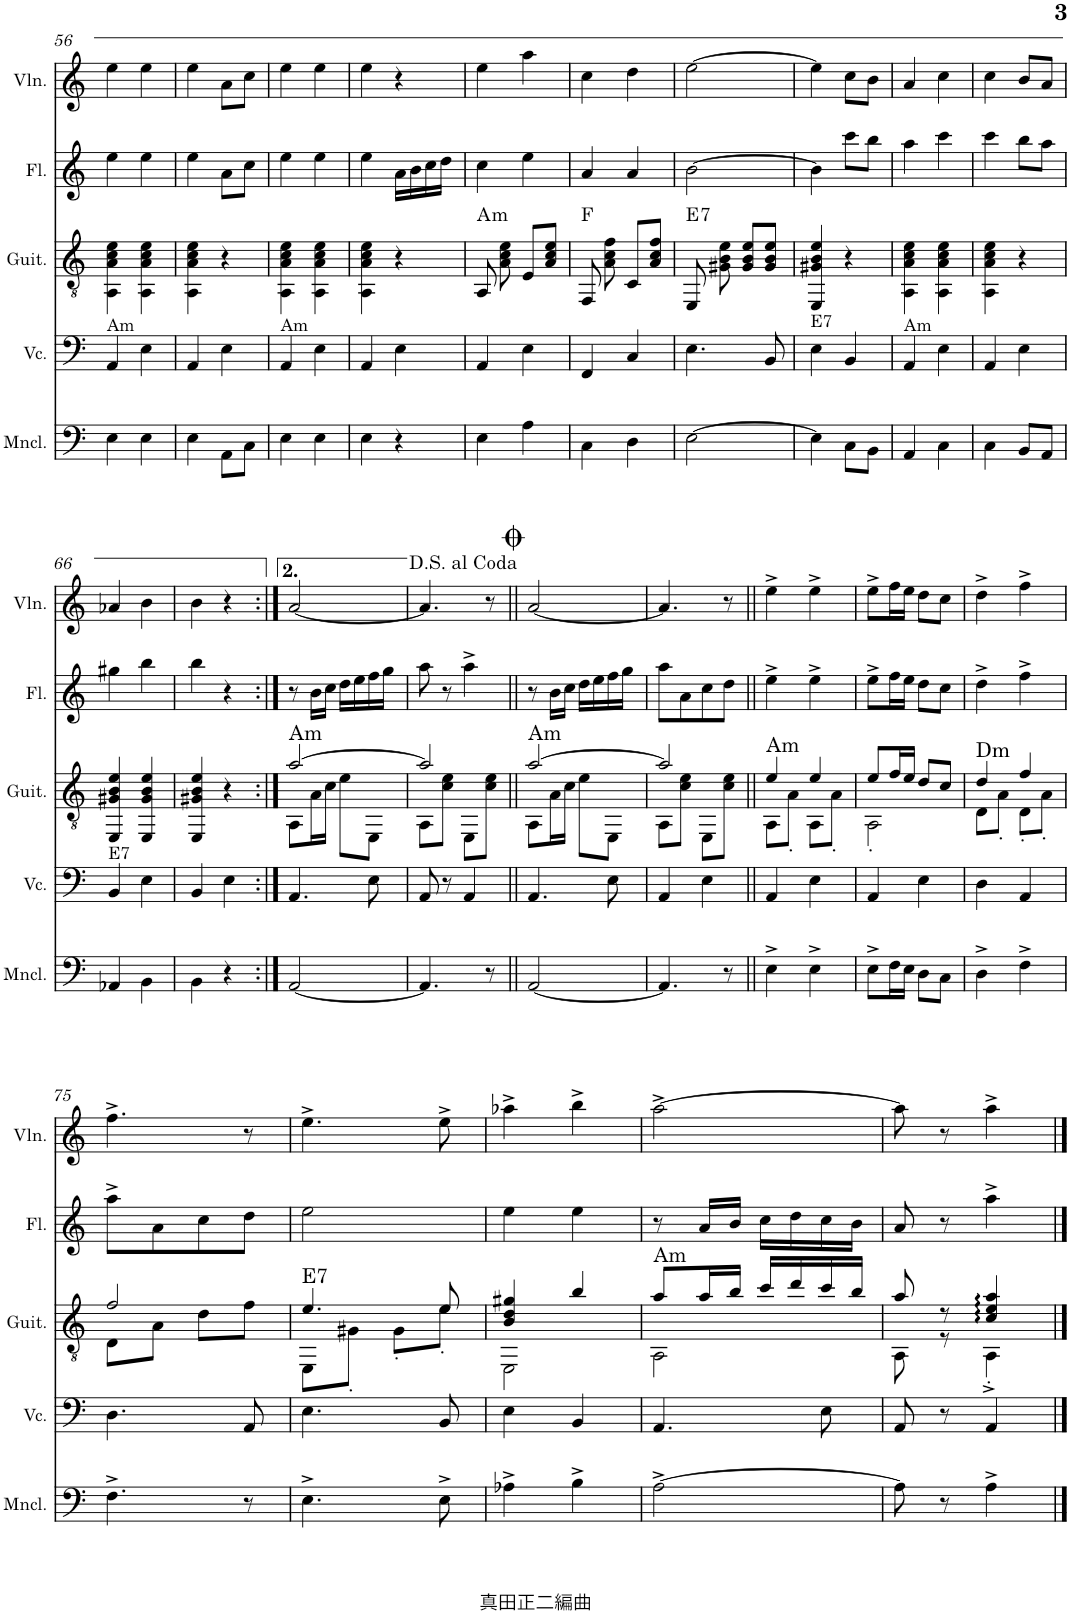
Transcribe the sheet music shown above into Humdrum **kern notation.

**kern	**kern	**kern	**harte	**kern	**kern
*part5	*part4	*part3	*part3	*part2	*part1
*staff5	*staff4	*staff3	*	*staff2	*staff1
*I"マンドチェロ	*I"チェロ	*I"クラシックギター	*	*I"フルート	*I"ヴァイオリン
!!LO:PB:g=z
*clefF4	*clefF4	*clefGv2	*	*clefG2	*clefG2
*k[]	*k[]	*k[]	*	*k[]	*k[]
*M2/4	*M2/4	*M2/4	*	*M2/4	*M2/4
=56	=56	=56	=56	=56	=56
!	!	!LO:TX:b:t=Am	!	!	!
4E\	4AA/	4AA\ 4A\ 4c\ 4e\	.	4ee\	4ee\
4E\	4E\	4AA\ 4A\ 4c\ 4e\	.	4ee\	4ee\
=57	=57	=57	=57	=57	=57
4E\	4AA/	4AA\ 4A\ 4c\ 4e\	.	4ee\	4ee\
8AA\L	4E\	4r	.	8a\L	8a\L
8C\J	.	.	.	8cc\J	8cc\J
=58	=58	=58	=58	=58	=58
!	!	!LO:TX:b:t=Am	!	!	!
4E\	4AA/	4AA\ 4A\ 4c\ 4e\	.	4ee\	4ee\
4E\	4E\	4AA\ 4A\ 4c\ 4e\	.	4ee\	4ee\
=59	=59	=59	=59	=59	=59
4E\	4AA/	4AA\ 4A\ 4c\ 4e\	.	4ee\	4ee\
4r	4E\	4r	.	16a\LL	4r
.	.	.	.	16b\	.
.	.	.	.	16cc\	.
.	.	.	.	16dd\JJ	.
=60	=60	=60	=60	=60	=60
!	!	!	!LO:H:kt=m	!	!
4E\	4AA/	8AA/	A:min	4cc\	4ee\
.	.	8A\ 8c\ 8e\	.	.	.
4A\	4E\	8E/L	.	4ee\	4aa\
.	.	8A/ 8c/ 8e/J	.	.	.
=61	=61	=61	=61	=61	=61
4C\	4FF/	8FF/	F:maj	4a/	4cc\
.	.	8A\ 8c\ 8f\	.	.	.
4D\	4C/	8C/L	.	4a/	4dd\
.	.	8A/ 8c/ 8f/J	.	.	.
=62	=62	=62	=62	=62	=62
!	!	!	!LO:H:kt=7	!	!
[2E\	4.E\	8EE/	E:7	[2b\	[2ee\
.	.	8G#X\ 8B\ 8e\	.	.	.
.	.	8G#/ 8B/ 8e/L	.	.	.
.	8BB/	8G#/ 8B/ 8e/J	.	.	.
=63	=63	=63	=63	=63	=63
!	!	!LO:TX:b:t=E7	!	!	!
4E\]	4E\	4EE/ 4G#X/ 4B/ 4e/	.	4b\]	4ee\]
8C\L	4BB/	4r	.	8ccc\L	8cc\L
8BB\J	.	.	.	8bb\J	8b\J
=64	=64	=64	=64	=64	=64
!	!	!LO:TX:b:t=Am	!	!	!
4AA/	4AA/	4AA\ 4A\ 4c\ 4e\	.	4aa\	4a/
4C\	4E\	4AA\ 4A\ 4c\ 4e\	.	4ccc\	4cc\
=65	=65	=65	=65	=65	=65
4C\	4AA/	4AA\ 4A\ 4c\ 4e\	.	4ccc\	4cc\
8BB/L	4E\	4r	.	8bb\L	8b/L
8AA/J	.	.	.	8aa\J	8a/J
!!LO:LB:g=z
=66	=66	=66	=66	=66	=66
!	!	!LO:TX:b:t=E7	!	!	!
4AA-X/	4BB/	4EE/ 4G#X/ 4B/ 4e/	.	4gg#X\	4a-X/
4BB\	4E\	4EE/ 4G#/ 4B/ 4e/	.	4bb\	4b\
=67	=67	=67	=67	=67	=67
4BB\	4BB/	4EE/ 4G#X/ 4B/ 4e/	.	4bb\	4b\
4r	4E\	4r	.	4r	4r
=68:|!	=68:|!	=68:|!	=68:|!	=68:|!	=68:|!
*	*	*^	*	*	*
!	!	!LO:TX:a:t=Am	!	!	!	!
[2AA/	4.AA/	[2a/	8AA\L	.	8r	[2a/
.	.	.	16A\L	.	16b\LL	.
.	.	.	16c\JJ	.	16cc\JJ	.
.	.	.	8e\L	.	16dd\LL	.
.	.	.	.	.	16ee\	.
.	8E\	.	8EE\J	.	16ff\	.
.	.	.	.	.	16gg\JJ	.
=69	=69	=69	=69	=69	=69	=69
4.AA/]	8AA/	2a/]	8AA\L	.	8aa\	4.a/]
.	8r	.	8c\ 8e\J	.	8r	.
.	4AA/	.	8EE\L	.	4aa^\	.
8r	.	.	8c\ 8e\J	.	.	8r
=70||	=70||	=70||	=70||	=70||	=70||	=70||
!	!	!LO:TX:a:t=Am	!	!	!	!
[2AA/	4.AA/	[2a/	8AA\L	.	8r	[2a/
.	.	.	16A\L	.	16b\LL	.
.	.	.	16c\JJ	.	16cc\JJ	.
.	.	.	8e\L	.	16dd\LL	.
.	.	.	.	.	16ee\	.
.	8E\	.	8EE\J	.	16ff\	.
.	.	.	.	.	16gg\JJ	.
=71	=71	=71	=71	=71	=71	=71
4.AA/]	4AA/	2a/]	8AA\L	.	8aa\L	4.a/]
.	.	.	8c\ 8e\J	.	8a\	.
.	4E\	.	8EE\L	.	8cc\	.
8r	.	.	8c\ 8e\J	.	8dd\J	8r
=72||	=72||	=72||	=72||	=72||	=72||	=72||
!	!	!LO:TX:a:t=Am	!	!	!	!
4E^\	4AA/	4e/	8AA\L	.	4ee^\	4ee^\
.	.	.	8A'\J	.	.	.
4E^\	4E\	4e/	8AA\L	.	4ee^\	4ee^\
.	.	.	8A'\J	.	.	.
=73	=73	=73	=73	=73	=73	=73
8E^\L	4AA/	8e/L	2AA'\	.	8ee^\L	8ee^\L
16F\L	.	16f/L	.	.	16ff\L	16ff\L
16E\JJ	.	16e/JJ	.	.	16ee\JJ	16ee\JJ
8D\L	4E\	8d/L	.	.	8dd\L	8dd\L
8C\J	.	8c/J	.	.	8cc\J	8cc\J
=74	=74	=74	=74	=74	=74	=74
!	!	!LO:TX:a:t=Dm	!	!	!	!
4D^\	4D\	4d/	8D\L	.	4dd^\	4dd^\
.	.	.	8A'\J	.	.	.
4F^\	4AA/	4f/	8D'\L	.	4ff^\	4ff^\
.	.	.	8A'\J	.	.	.
!!LO:LB:g=z
=75	=75	=75	=75	=75	=75	=75
4.F^\	4.D\	2f/	8D\L	.	8aa^\L	4.ff^\
.	.	.	8A\J	.	8a\	.
.	.	.	8d\L	.	8cc\	.
8r	8AA/	.	8f\J	.	8dd\J	8r
=76	=76	=76	=76	=76	=76	=76
!	!	!LO:TX:a:t=E7	!	!	!	!
4.E^\	4.E\	4.e/	8EE\L	.	2ee\	4.ee^\
.	.	.	8G#X'\J	.	.	.
.	.	.	8G#'\L	.	.	.
8E^\	8BB/	8e/	8e'\J	.	.	8ee^\
=77	=77	=77	=77	=77	=77	=77
4A-X^\	4E\	4B/ 4d/ 4g#X/	2EE\	.	4ee\	4aa-X^\
4B^\	4BB/	4b/	.	.	4ee\	4bb^\
=78	=78	=78	=78	=78	=78	=78
!	!	!LO:TX:a:t=Am	!	!	!	!
[2A^\	4.AA/	8a/L	2AA\	.	8r	[2aa^\
.	.	16a/L	.	.	16a/LL	.
.	.	16b/JJ	.	.	16b/JJ	.
.	.	16cc/LL	.	.	16cc\LL	.
.	.	16dd/	.	.	16dd\	.
.	8E\	16cc/	.	.	16cc\	.
.	.	16b/JJ	.	.	16b\JJ	.
=79	=79	=79	=79	=79	=79	=79
8A\]	8AA/	8a/	8AA\	.	8a/	8aa\]
8r	8r	8r	8r	.	8r	8r
4A^\	4AA/	4c/ 4e/ 4a/	4AA'^\	.	4aa^\	4aa^\
*	*	*v	*v	*	*	*
==	==	==	==	==	==
*-	*-	*-	*-	*-	*-
